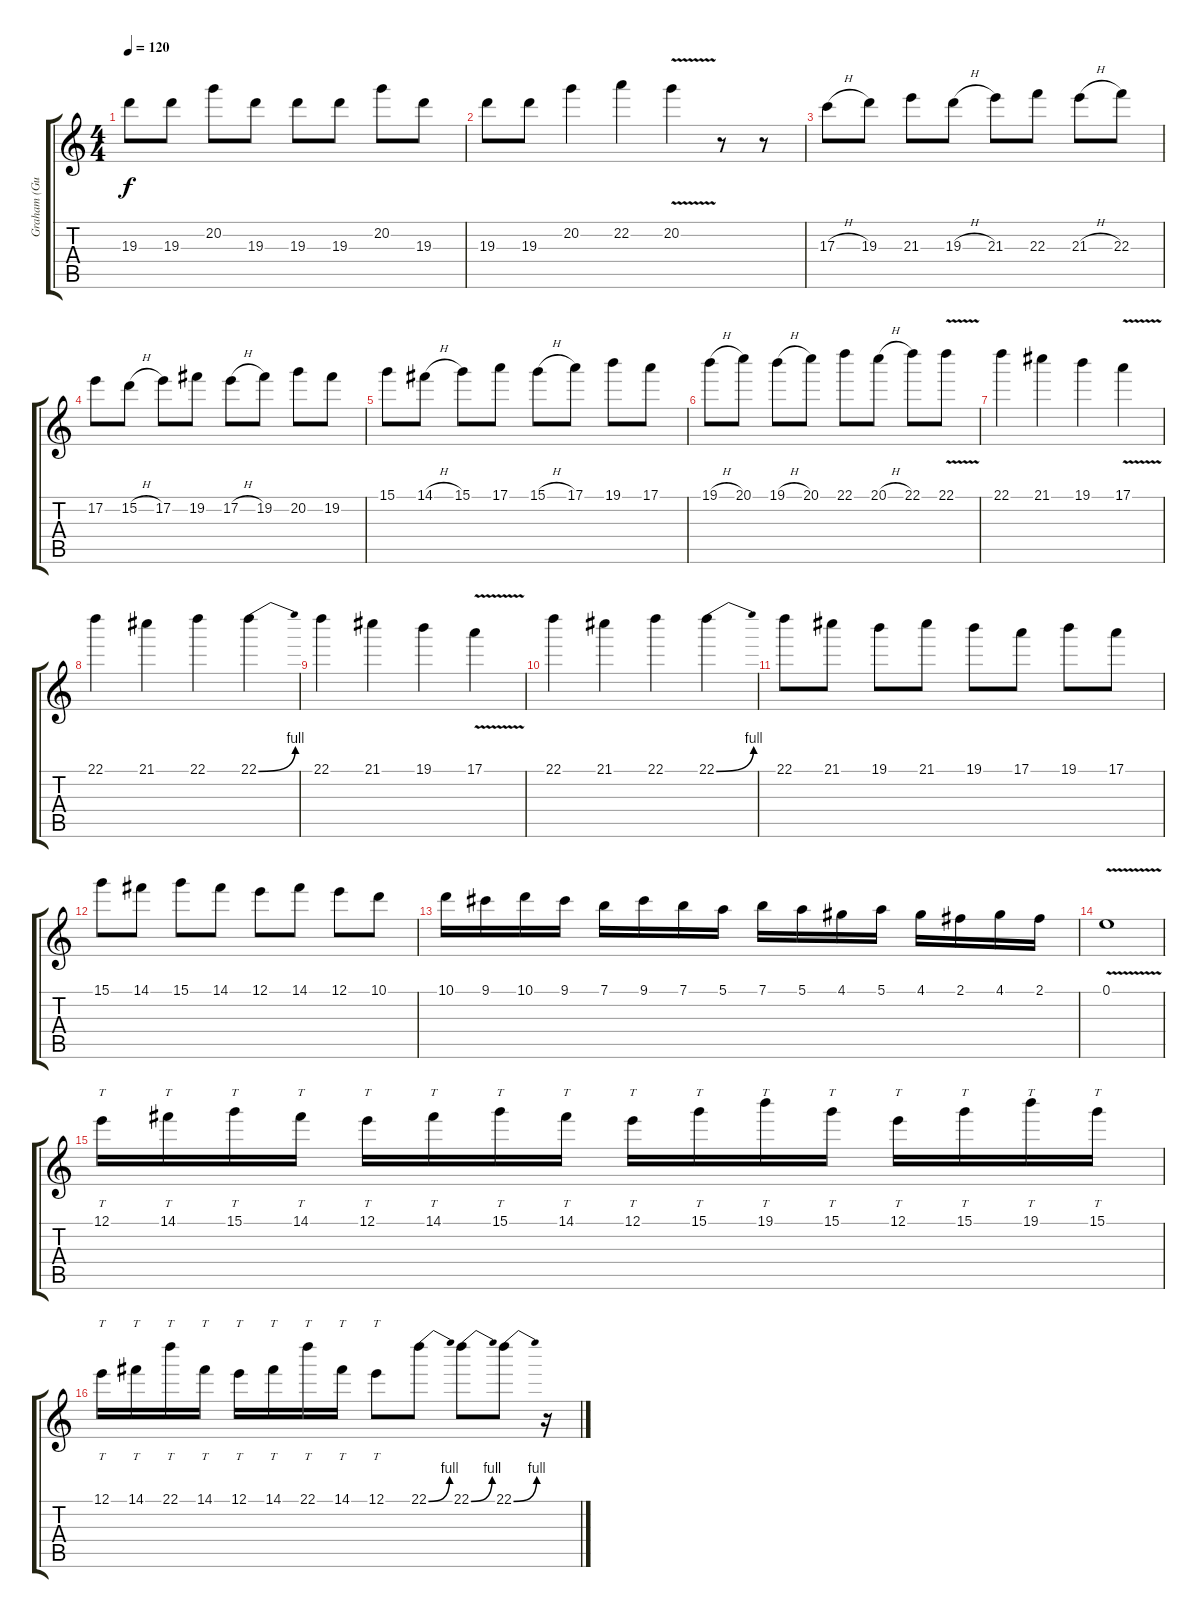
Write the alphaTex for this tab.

\track ("Graham (Guitar)" "Graham (Gu") {instrument overdrivenguitar}
\staff {score tabs}
\tuning (E4 B3 G3 D3 A2 E2) {hide}
\ts (4 4)
\tempo 120
\clef g2
\ks c
19.3.8{dy f} 19.3.8 20.2.8 19.3.8 19.3.8 19.3.8 20.2.8 19.3.8 |
19.3.8 19.3.8 20.2.4 22.2.4 20.2{v}.4 r.8 r.8 |
17.3{h}.8 19.3.8 21.3.8 19.3{h}.8 21.3.8 22.3.8 21.3{h}.8 22.3.8 |
17.2.8 15.2{h}.8 17.2.8 19.2.8 17.2{h}.8 19.2.8 20.2.8 19.2.8 |
15.1.8 14.1{h}.8 15.1.8 17.1.8 15.1{h}.8 17.1.8 19.1.8 17.1.8 |
19.1{h}.8 20.1.8 19.1{h}.8 20.1.8 22.1.8 20.1{h}.8 22.1.8 22.1{v}.8 |
22.1.4 21.1.4 19.1.4 17.1{v}.4 |
22.1.4 21.1.4 22.1.4 22.1{be (bend 0 0 60 4)}.4 |
22.1.4 21.1.4 19.1.4 17.1{v}.4 |
22.1.4 21.1.4 22.1.4 22.1{be (bend 0 0 60 4)}.4 |
22.1.8 21.1.8 19.1.8 21.1.8 19.1.8 17.1.8 19.1.8 17.1.8 |
15.1.8 14.1.8 15.1.8 14.1.8 12.1.8 14.1.8 12.1.8 10.1.8 |
10.1.16 9.1.16 10.1.16 9.1.16 7.1.16 9.1.16 7.1.16 5.1.16 7.1.16 5.1.16 4.1.16 5.1.16 4.1.16 2.1.16 4.1.16 2.1.16 |
0.1{v}.1 |
12.1.16{tt} 14.1.16{tt} 15.1.16{tt} 14.1.16{tt} 12.1.16{tt} 14.1.16{tt} 15.1.16{tt} 14.1.16{tt} 12.1.16{tt} 15.1.16{tt} 19.1.16{tt} 15.1.16{tt} 12.1.16{tt} 15.1.16{tt} 19.1.16{tt} 15.1.16{tt} |
12.1.16{tt} 14.1.16{tt} 22.1.16{tt} 14.1.16{tt} 12.1.16{tt} 14.1.16{tt} 22.1.16{tt} 14.1.16{tt} 12.1.8{tt} 22.1{be (bend 0 0 60 4)}.8 22.1{be (bend 0 0 60 4)}.8 22.1{be (bend 0 0 60 4)}.8 r.16
